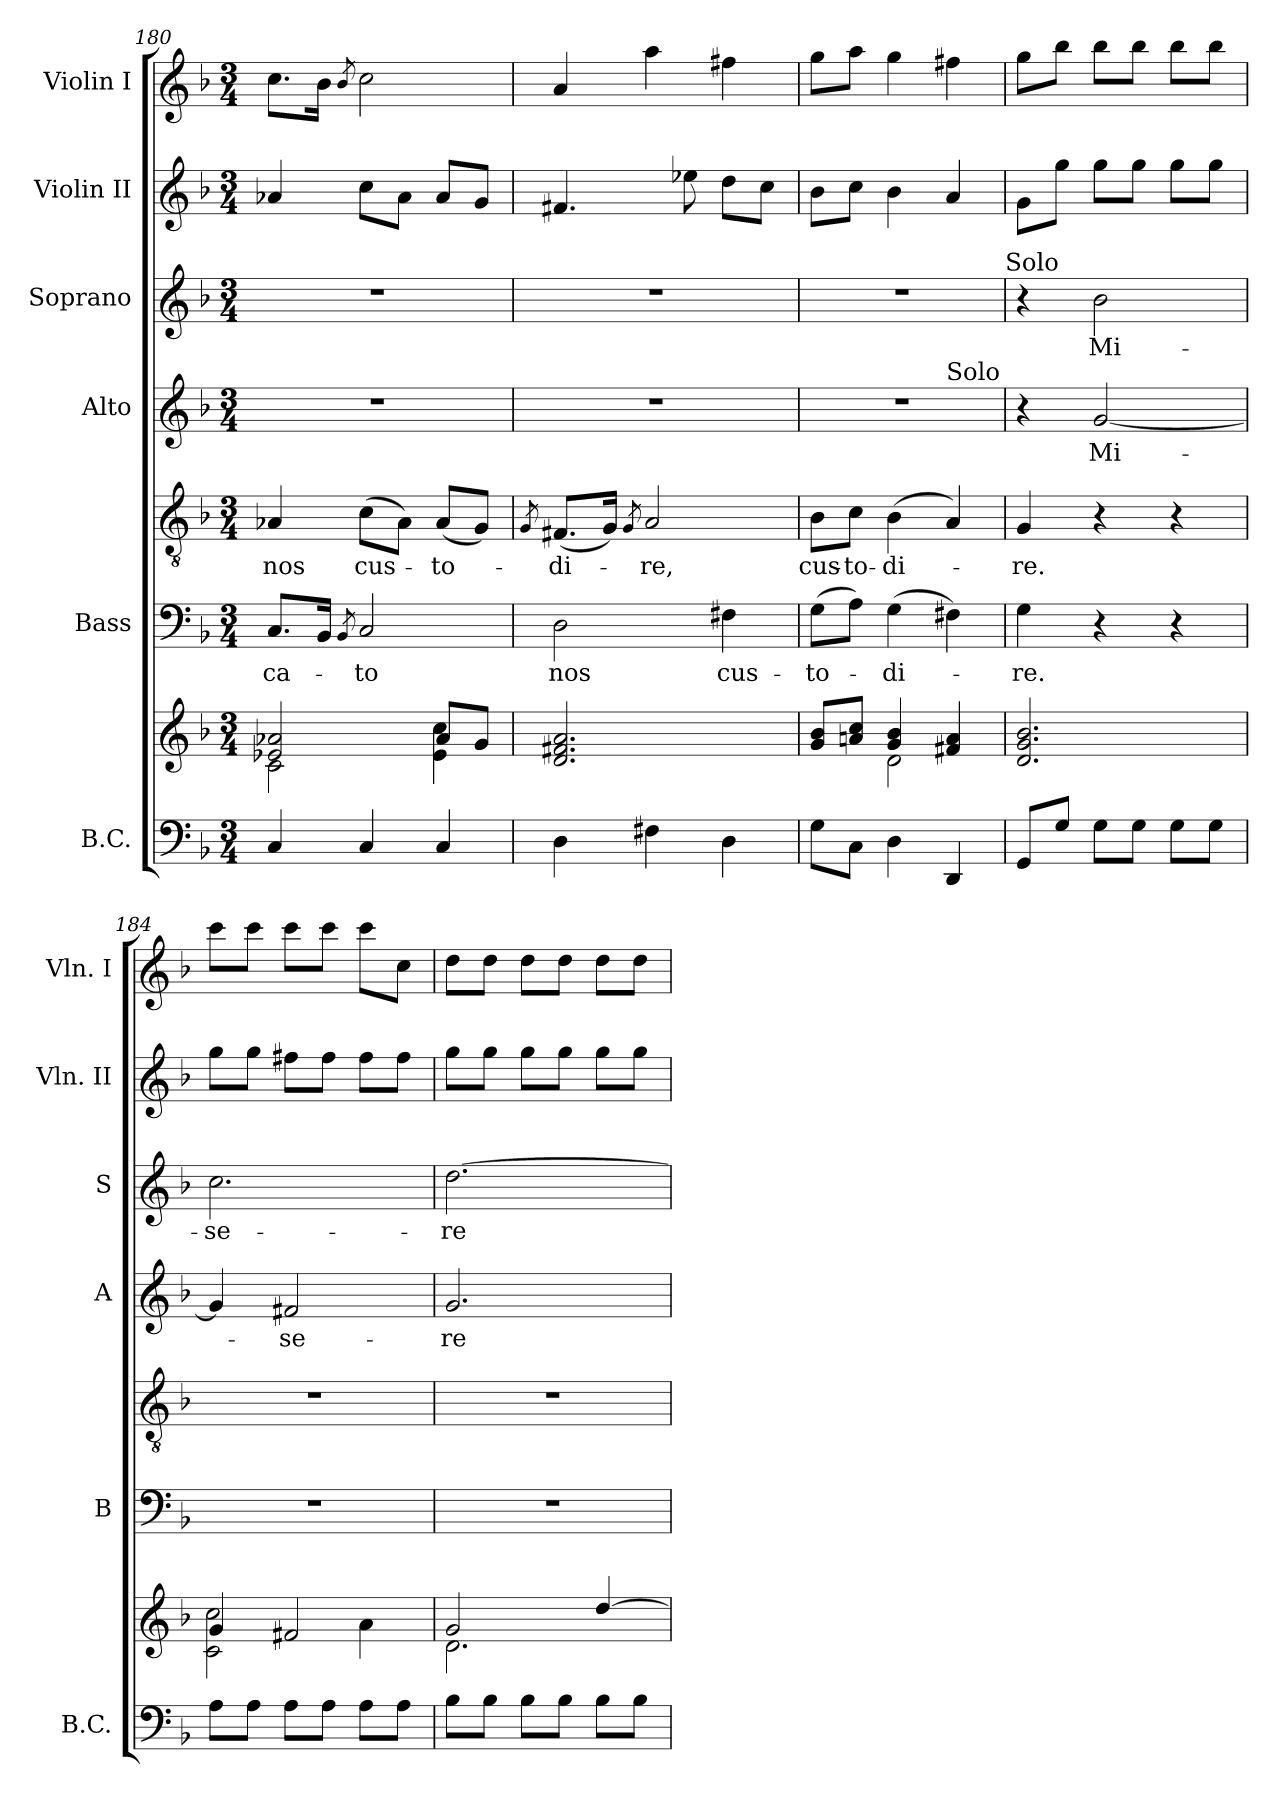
**kern	**kern	**kern	**text	**kern	**text	**kern	**text	**kern	**text	**kern	**kern
*part7	*part7	*part6	*part6	*part5	*part5	*part4	*part4	*part3	*part3	*part2	*part1
*staff8	*staff7	*staff6	*staff6	*staff5	*staff5	*staff4	*staff4	*staff3	*staff3	*staff2	*staff1
*I"B.C.	*	*I"Bass	*	*	*	*I"Alto	*	*I"Soprano	*	*I"Violin II	*I"Violin I
*I'B.C.	*	*I'B	*	*	*	*I'A	*	*I'S	*	*I'Vln. II	*I'Vln. I
*clefF4	*clefG2	*clefF4	*	*clefGv2	*	*clefG2	*	*clefG2	*	*clefG2	*clefG2
*k[b-]	*k[b-]	*k[b-]	*	*k[b-]	*	*k[b-]	*	*k[b-]	*	*k[b-]	*k[b-]
*F:	*F:	*F:	*	*F:	*	*F:	*	*F:	*	*F:	*F:
*M3/4	*M3/4	*M3/4	*	*M3/4	*	*M3/4	*	*M3/4	*	*M3/4	*M3/4
=180	=180	=180	=180	=180	=180	=180	=180	=180	=180	=180	=180
*	*^	*	*	*	*	*	*	*	*	*	*
!	!	!	!	!LO:LY:b	!	!LO:LY:b	!	!	!	!	!	!
4C/	2e-X/ 2a-X/	2c\	8.C/L	-ca-	4A-X/	nos	2.r	.	2.r	.	4a-X/	8.cc\L
.	.	.	16BB-/Jk	.	.	.	.	.	.	.	.	16b-\Jk
.	.	.	8qBB-/	.	.	.	.	.	.	.	.	8qb-/
!	!	!	!	!LO:LY:b	!	!LO:LY:b	!	!	!	!	!	!
4C/	.	.	2C/	-to	(>8c\L	cus-	.	.	.	.	8cc\L	2cc\
.	.	.	.	.	8A-\J)	.	.	.	.	.	8a-\J	.
!	!	!	!	!	!	!LO:LY:b	!	!	!	!	!	!
4C/	8a-/L	4e-\ 4cc\	.	.	(<8A-/L	-to-	.	.	.	.	8a-/L	.
.	8g/J	.	.	.	8G/J)	.	.	.	.	.	8g/J	.
*	*v	*v	*	*	*	*	*	*	*	*	*	*
=181	=181	=181	=181	=181	=181	=181	=181	=181	=181	=181	=181
.	.	.	.	8qG/	.	.	.	.	.	.	.
!	!	!	!LO:LY:b	!	!LO:LY:b	!	!	!	!	!	!
4D\	2.d/ 2.f#X/ 2.a/	2D\	nos	(<8.F#X/L	-di-	2.r	.	2.r	.	4.f#X/	4a/
.	.	.	.	16G/Jk)	.	.	.	.	.	.	.
.	.	.	.	8qG/	.	.	.	.	.	.	.
!	!	!	!	!	!LO:LY:b	!	!	!	!	!	!
4F#X\	.	.	.	2A/	-re,	.	.	.	.	.	4aa\
.	.	.	.	.	.	.	.	.	.	8ee-X\	.
!	!	!	!LO:LY:b	!	!	!	!	!	!	!	!
4D\	.	4F#X\	cus-	.	.	.	.	.	.	8dd\L	4ff#X\
.	.	.	.	.	.	.	.	.	.	8cc\J	.
=182	=182	=182	=182	=182	=182	=182	=182	=182	=182	=182	=182
*	*^	*	*	*	*	*	*	*	*	*	*
!	!	!	!	!LO:LY:b	!	!LO:LY:b	!	!	!	!	!	!
*	*	*	*	*	*	*	*^	*	*	*	*	*
8G\L	8g/ 8b-/L	4ryy	(>8G\L	-to-	8B-\L	cus-	2.r	2ryy	.	2.r	.	8b-\L	8gg\L
!	!	!	!	!	!	!LO:LY:b	!	!	!	!	!	!	!
8C\J	8an/ 8cc/J	.	8A\J)	.	8c\J	-to-	.	.	.	.	.	8cc\J	8aa\J
!	!	!	!	!LO:LY:b	!	!LO:LY:b	!	!	!	!	!	!	!
4D\	4g/ 4b-/	2d\	(>4G\	-di-	(>4B-\	-di-	.	.	.	.	.	4b-\	4gg\
!	!	!	!	!	!	!	!	!LO:TX:a:t=Solo	!	!	!	!	!
4DD/	4f#X/ 4a/	.	4F#X\)	.	4A/)	.	.	4ryy	.	.	.	4a/	4ff#X\
*	*v	*v	*	*	*	*	*	*	*	*	*	*	*
!	!	!	!	!	!	!	!	!	!LO:TX:a:t=Solo	!	!	!
=183	=183	=183	=183	=183	=183	=183	=183	=183	=183	=183	=183	=183
!	!	!	!LO:LY:b	!	!LO:LY:b	!	!	!	!	!	!	!
*	*	*	*	*	*	*v	*v	*	*	*	*	*
8GG/L	2.d/ 2.g/ 2.b-/	4G\	-re.	4G/	-re.	4r	.	4r	.	8g\L	8gg\L
8G/J	.	.	.	.	.	.	.	.	.	8gg\J	8bb-\J
!	!	!	!	!	!	!	!LO:LY:b	!	!LO:LY:b	!	!
8G\L	.	4r	.	4r	.	[2g/	Mi-	2b-\	Mi-	8gg\L	8bb-\L
8G\J	.	.	.	.	.	.	.	.	.	8gg\J	8bb-\J
8G\L	.	4r	.	4r	.	.	.	.	.	8gg\L	8bb-\L
8G\J	.	.	.	.	.	.	.	.	.	8gg\J	8bb-\J
=184	=184	=184	=184	=184	=184	=184	=184	=184	=184	=184	=184
*	*^	*	*	*	*	*	*	*	*	*	*
!	!	!	!	!	!	!	!	!	!	!LO:LY:b	!	!
8A\L	4g/	2c\ 2cc\	2.r	.	2.r	.	4g/]	.	2.cc\	-se-	8gg\L	8ccc\L
8A\J	.	.	.	.	.	.	.	.	.	.	8gg\J	8ccc\J
!	!	!	!	!	!	!	!	!LO:LY:b	!	!	!	!
8A\L	2f#X/	.	.	.	.	.	2f#X/	-se-	.	.	8ff#X\L	8ccc\L
8A\J	.	.	.	.	.	.	.	.	.	.	8ff#\J	8ccc\J
8A\L	.	4a\	.	.	.	.	.	.	.	.	8ff#\L	8ccc\L
8A\J	.	.	.	.	.	.	.	.	.	.	8ff#\J	8cc\J
=185	=185	=185	=185	=185	=185	=185	=185	=185	=185	=185	=185	=185
!	!	!	!	!	!	!	!	!LO:LY:b	!	!LO:LY:b	!	!
8B-\L	2g/	2.d\	2.r	.	2.r	.	2.g/	-re-	[2.dd\	-re-	8gg\L	8dd\L
8B-\J	.	.	.	.	.	.	.	.	.	.	8gg\J	8dd\J
8B-\L	.	.	.	.	.	.	.	.	.	.	8gg\L	8dd\L
8B-\J	.	.	.	.	.	.	.	.	.	.	8gg\J	8dd\J
8B-\L	[>4dd/	.	.	.	.	.	.	.	.	.	8gg\L	8dd\L
8B-\J	.	.	.	.	.	.	.	.	.	.	8gg\J	8dd\J
*	*v	*v	*	*	*	*	*	*	*	*	*	*
=	=	=	=	=	=	=	=	=	=	=	=
*-	*-	*-	*-	*-	*-	*-	*-	*-	*-	*-	*-
